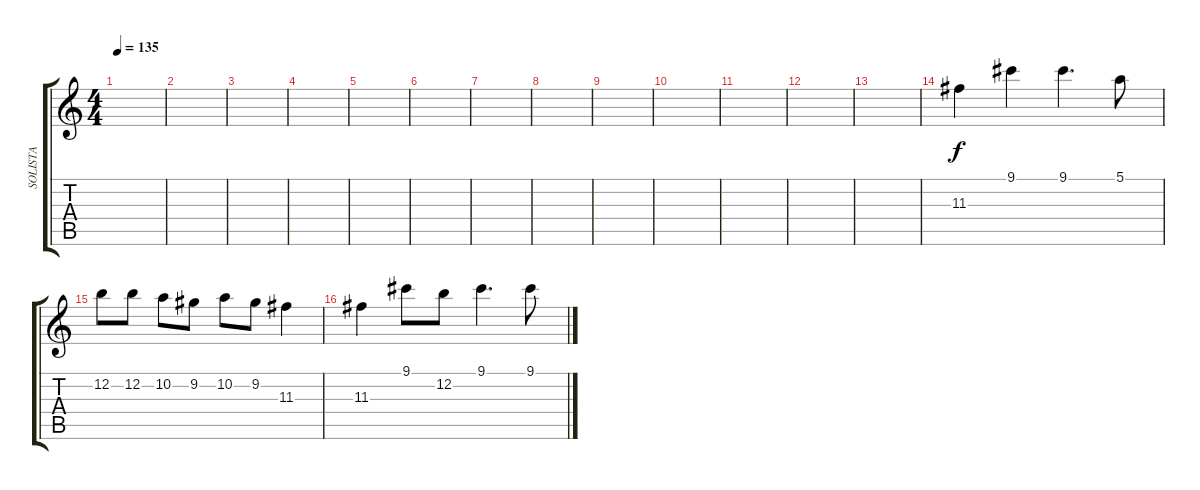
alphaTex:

\track ("SOLISTA" "SOLISTA") {instrument distortionguitar}
\staff {score tabs}
\tuning (E4 B3 G3 D3 A2 E2) {hide}
\ts (4 4)
\tempo 135
\clef g2
\ks c
|
|
|
|
|
|
|
|
|
|
|
|
|
11.3.4 9.1.4 9.1.4{d} 5.1.8 |
12.2.8 12.2.8 10.2.8 9.2.8 10.2.8 9.2.8 11.3.4 |
11.3.4 9.1.8 12.2.8 9.1.4{d} 9.1.8
